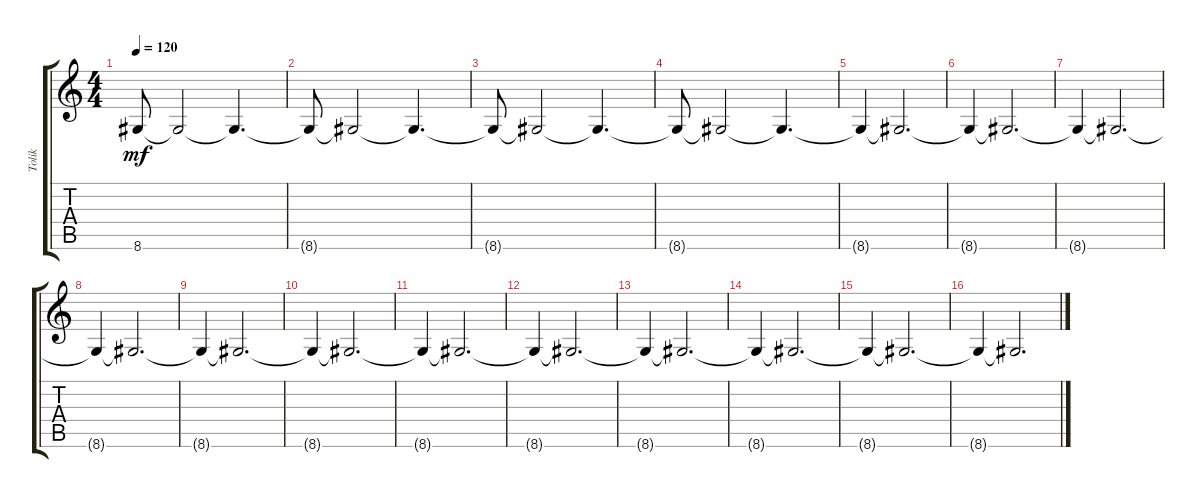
\track ("Tolik" "Tolik") {instrument distortionguitar}
\staff {score tabs}
\tuning (D4 A3 F3 C3 G2 C2) {hide}
\ts (4 4)
\tempo 120
\clef g2
\ks c
8.6{t}.8{dy mf} 8.6{t}.2 8.6{t}.4{d} |
8.6{t}.8 8.6{t}.2 8.6{t}.4{d} |
8.6{t}.8 8.6{t}.2 8.6{t}.4{d} |
8.6{t}.8 8.6{t}.2 8.6{t}.4{d} |
8.6{t}.4 8.6{t}.2{d} |
8.6{t}.4 8.6{t}.2{d} |
8.6{t}.4 8.6{t}.2{d} |
8.6{t}.4 8.6{t}.2{d} |
8.6{t}.4 8.6{t}.2{d} |
8.6{t}.4 8.6{t}.2{d} |
8.6{t}.4 8.6{t}.2{d} |
8.6{t}.4 8.6{t}.2{d} |
8.6{t}.4 8.6{t}.2{d} |
8.6{t}.4 8.6{t}.2{d} |
8.6{t}.4 8.6{t}.2{d} |
8.6{t}.4 8.6{t}.2{d}
